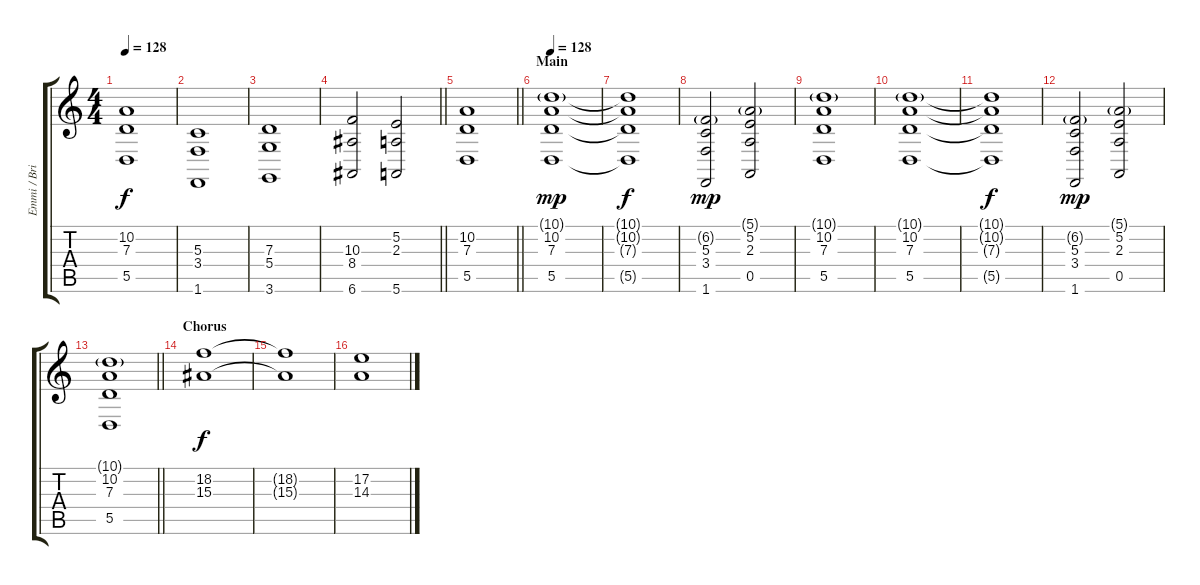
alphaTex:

\track ("Emmi / Bridge Vocals" "Emmi / Bri") {instrument stringensemble1}
\staff {score tabs}
\tuning (E4 B3 G3 D3 A2 E2) {hide}
\ts (4 4)
\tempo 128
\clef g2
\ks c
(10.2 7.3 5.5).1{dy f} |
(5.3 3.4 1.6).1 |
(7.3 5.4 3.6).1 |
\barLineRight lightlight
(10.3 8.4 6.6).2 (5.2 2.3 5.6).2 |
\section ("" "")
\barLineRight lightlight
(10.2 7.3 5.5).1 |
\section ("" "Main")
\tempo 128
(10.1{g} 10.2 7.3 5.5).1{dy mp} |
(10.1{t} 10.2{t} 7.3{t} 5.5{t}).1{dy f} |
(6.2{g} 5.3 3.4 1.6).2{dy mp} (5.1{g} 5.2 2.3 0.5).2 |
(10.1{g} 10.2 7.3 5.5).1 |
(10.1{g} 10.2 7.3 5.5).1 |
(10.1{t} 10.2{t} 7.3{t} 5.5{t}).1{dy f} |
(6.2{g} 5.3 3.4 1.6).2{dy mp} (5.1{g} 5.2 2.3 0.5).2 |
\barLineRight lightlight
(10.1{g} 10.2 7.3 5.5).1 |
\section ("" "Chorus")
(18.2 15.3).1{dy f volume 8} |
(18.2{t} 15.3{t}).1 |
(17.2 14.3).1
